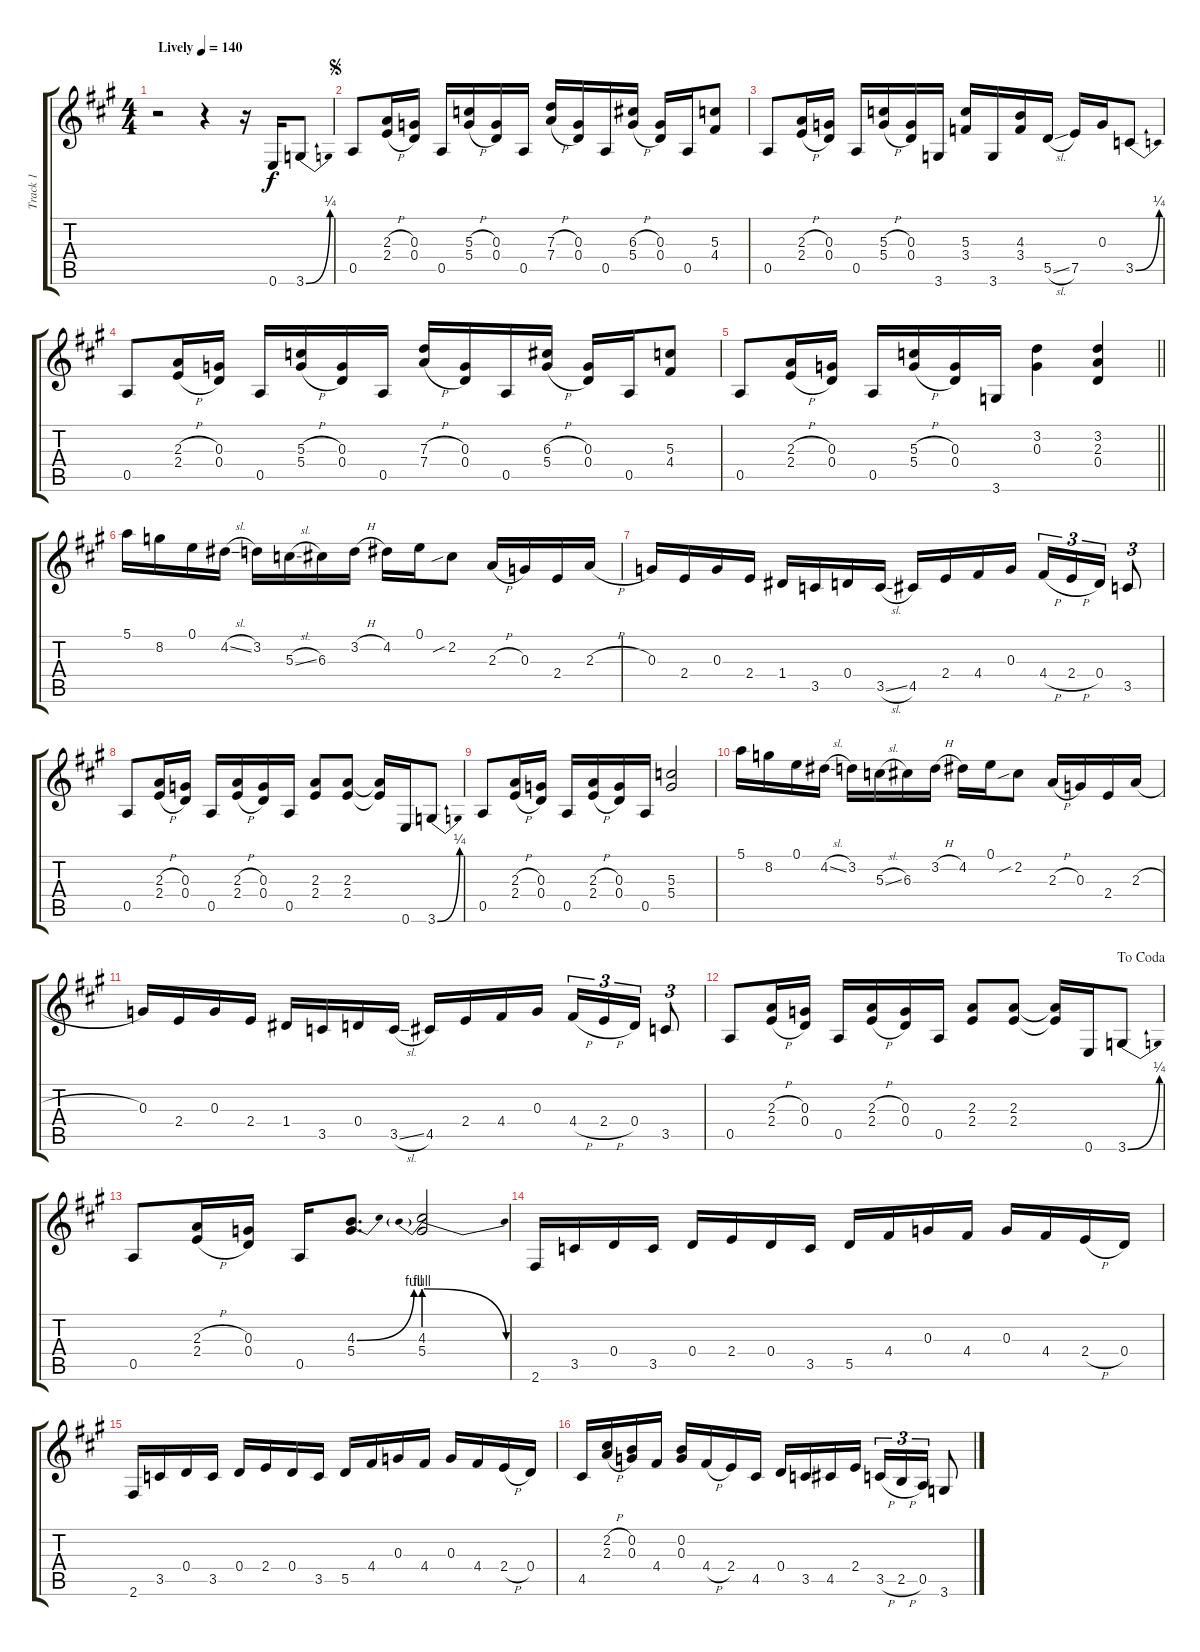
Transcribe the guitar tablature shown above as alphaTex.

\track ("Track 1" "Track 1") {instrument electricguitarclean}
\staff {score tabs}
\tuning (E4 B3 G3 D3 A2 E2) {hide}
\ts (4 4)
\tempo (140 "Lively")
\clef g2
\ks a
r.2{dy f instrument electricguitarclean} r.4 r.16 0.6.16 3.6{be (bend 0 0 60 1)}.8 |
\jump segno
0.5.8 (2.3{h} 2.4{h}).16 (0.3 0.4).16 0.5.16 (5.3{h} 5.4{h}).16 (0.3 0.4).16 0.5.16 (7.3{h} 7.4{h}).16 (0.3 0.4).16 0.5.16 (6.3{h} 5.4{h}).16 (0.3 0.4).16 0.5.16 (5.3 4.4).8 |
0.5.8 (2.3{h} 2.4{h}).16 (0.3 0.4).16 0.5.16 (5.3{h} 5.4{h}).16 (0.3 0.4).16 3.6.16 (5.3 3.4).16 3.6.16 (4.3 3.4).16 5.5{sl}.16 7.5.16 0.3.16 3.5{be (bend 0 0 60 1)}.8 |
0.5.8 (2.3{h} 2.4{h}).16 (0.3 0.4).16 0.5.16 (5.3{h} 5.4{h}).16 (0.3 0.4).16 0.5.16 (7.3{h} 7.4{h}).16 (0.3 0.4).16 0.5.16 (6.3{h} 5.4{h}).16 (0.3 0.4).16 0.5.16 (5.3 4.4).8 |
\barLineRight lightlight
0.5.8 (2.3{h} 2.4{h}).16 (0.3 0.4).16 0.5.16 (5.3{h} 5.4{h}).16 (0.3 0.4).16 3.6.16 (3.2 0.3).4 (3.2 2.3 0.4).4 |
5.1.16 8.2.16 0.1.16 4.2{sl}.16 3.2.16 5.3{sl}.16 6.3.16 3.2{h}.16 4.2.16 0.1.16 2.2{sib}.8 2.3{h}.16 0.3.16 2.4.16 2.3{h}.16 |
0.3.16 2.4.16 0.3.16 2.4.16 1.4.16 3.5.16 0.4.16 3.5{sl}.16 4.5.16 2.4.16 4.4.16 0.3.16 4.4{h}.16{tu (3 2)} 2.4{h}.16{tu (3 2)} 0.4.16{tu (3 2)} 3.5.8{tu (3 2)} |
0.5.8 (2.3{h} 2.4{h}).16 (0.3 0.4).16 0.5.16 (2.3{h} 2.4{h}).16 (0.3 0.4).16 0.5.16 (2.3 2.4).8 (2.3 2.4).8 (2.3{t} 2.4{t}).16 0.6.16 3.6{be (bend 0 0 60 1)}.8 |
0.5.8 (2.3{h} 2.4{h}).16 (0.3 0.4).16 0.5.16 (2.3{h} 2.4{h}).16 (0.3 0.4).16 0.5.16 (5.3 5.4).2 |
5.1.16 8.2.16 0.1.16 4.2{sl}.16 3.2.16 5.3{sl}.16 6.3.16 3.2{h}.16 4.2.16 0.1.16 2.2{sib}.8 2.3{h}.16 0.3.16 2.4.16 2.3{h}.16 |
0.3.16 2.4.16 0.3.16 2.4.16 1.4.16 3.5.16 0.4.16 3.5{sl}.16 4.5.16 2.4.16 4.4.16 0.3.16 4.4{h}.16{tu (3 2)} 2.4{h}.16{tu (3 2)} 0.4.16{tu (3 2)} 3.5.8{tu (3 2)} |
\jump dacoda
0.5.8 (2.3{h} 2.4{h}).16 (0.3 0.4).16 0.5.16 (2.3{h} 2.4{h}).16 (0.3 0.4).16 0.5.16 (2.3 2.4).8 (2.3 2.4).8 (2.3{t} 2.4{t}).16 0.6.16 3.6{be (bend 0 0 60 1)}.8 |
0.5.8 (2.3{h} 2.4{h}).16 (0.3 0.4).16 0.5.16 (4.3{be (bend 0 0 60 4)} 5.4).8{d} (4.3{be (prebendrelease 0 4 60 0)} 5.4).2 |
2.6.16 3.5.16 0.4.16 3.5.16 0.4.16 2.4.16 0.4.16 3.5.16 5.5.16 4.4.16 0.3.16 4.4.16 0.3.16 4.4.16 2.4{h}.16 0.4.16 |
2.6.16 3.5.16 0.4.16 3.5.16 0.4.16 2.4.16 0.4.16 3.5.16 5.5.16 4.4.16 0.3.16 4.4.16 0.3.16 4.4.16 2.4{h}.16 0.4.16 |
4.5.16 (2.2{h} 2.3{h}).16 (0.2 0.3).16 4.4.16 (0.2 0.3).16 4.4{h}.16 2.4.16 4.5.16 0.4.16 3.5.16 4.5.16 2.4.16 3.5{h}.16{tu (3 2)} 2.5{h}.16{tu (3 2)} 0.5.16{tu (3 2)} 3.6.8
